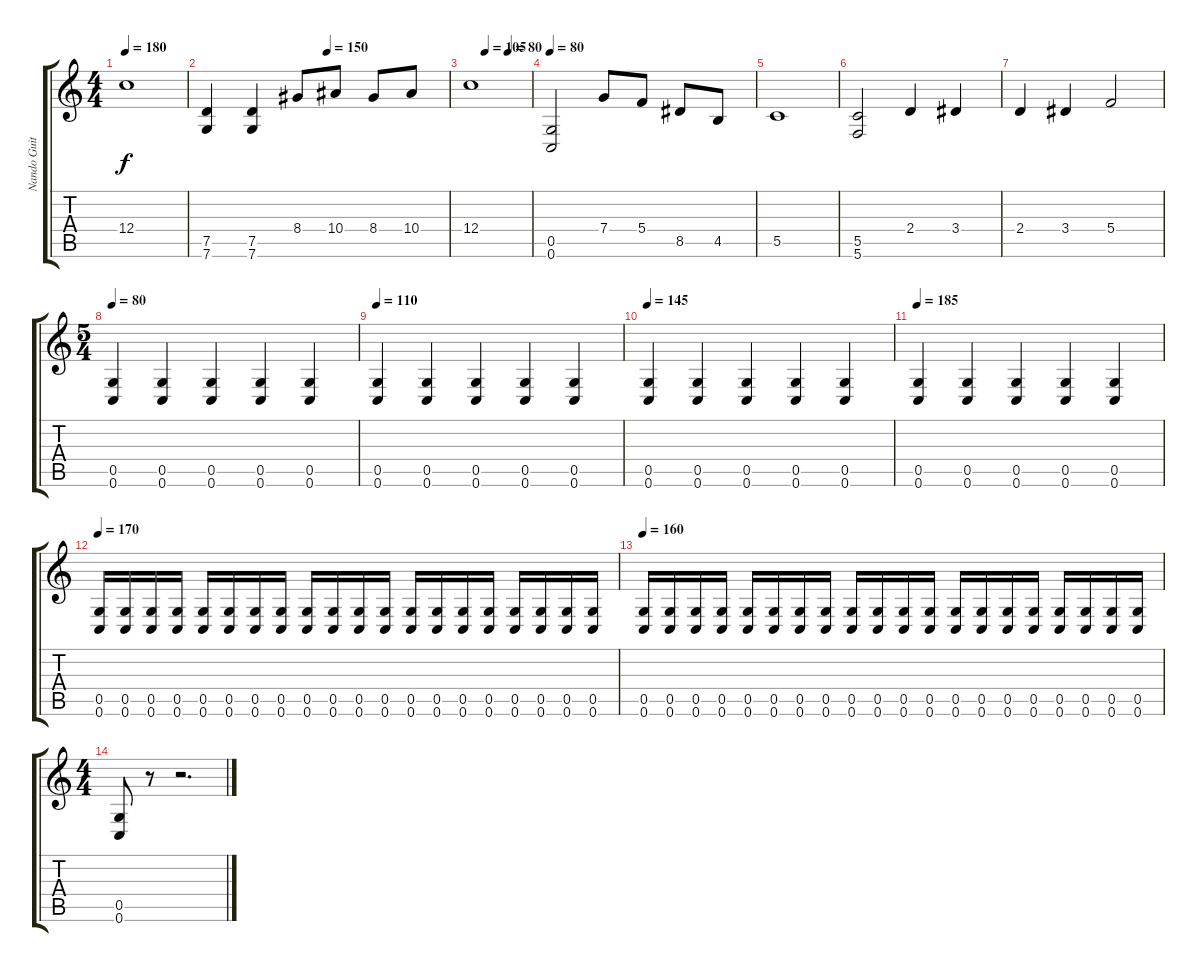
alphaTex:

\track ("Nando Guitar 2" "Nando Guit") {instrument overdrivenguitar}
\staff {score tabs}
\tuning (D4 A3 F3 C3 G2 C2) {hide}
\ts (4 4)
\tempo 180
\clef g2
\ks c
12.4.1{dy f} |
\tempo (150 0.5)
(7.5 7.6).4 (7.5 7.6).4 8.4.8 10.4.8 8.4.8 10.4.8 |
\tempo (105 0.25)
\tempo (80 0.625)
12.4.1 |
\tempo 80
(0.5 0.6).2 7.4.8 5.4.8 8.5.8 4.5.8 |
5.5.1 |
(5.5 5.6).2 2.4.4 3.4.4 |
2.4.4 3.4.4 5.4.2 |
\ts (5 4)
\tempo 80
(0.5 0.6).4 (0.5 0.6).4 (0.5 0.6).4 (0.5 0.6).4 (0.5 0.6).4 |
\tempo 110
(0.5 0.6).4 (0.5 0.6).4 (0.5 0.6).4 (0.5 0.6).4 (0.5 0.6).4 |
\tempo 145
(0.5 0.6).4 (0.5 0.6).4 (0.5 0.6).4 (0.5 0.6).4 (0.5 0.6).4 |
\tempo 185
(0.5 0.6).4 (0.5 0.6).4 (0.5 0.6).4 (0.5 0.6).4 (0.5 0.6).4 |
\tempo 170
(0.5 0.6).16 (0.5 0.6).16 (0.5 0.6).16 (0.5 0.6).16 (0.5 0.6).16 (0.5 0.6).16 (0.5 0.6).16 (0.5 0.6).16 (0.5 0.6).16 (0.5 0.6).16 (0.5 0.6).16 (0.5 0.6).16 (0.5 0.6).16 (0.5 0.6).16 (0.5 0.6).16 (0.5 0.6).16 (0.5 0.6).16 (0.5 0.6).16 (0.5 0.6).16 (0.5 0.6).16 |
\tempo 160
(0.5 0.6).16 (0.5 0.6).16 (0.5 0.6).16 (0.5 0.6).16 (0.5 0.6).16 (0.5 0.6).16 (0.5 0.6).16 (0.5 0.6).16 (0.5 0.6).16 (0.5 0.6).16 (0.5 0.6).16 (0.5 0.6).16 (0.5 0.6).16 (0.5 0.6).16 (0.5 0.6).16 (0.5 0.6).16 (0.5 0.6).16 (0.5 0.6).16 (0.5 0.6).16 (0.5 0.6).16 |
\ts (4 4)
(0.5 0.6).8 r.8 r.2{d}
